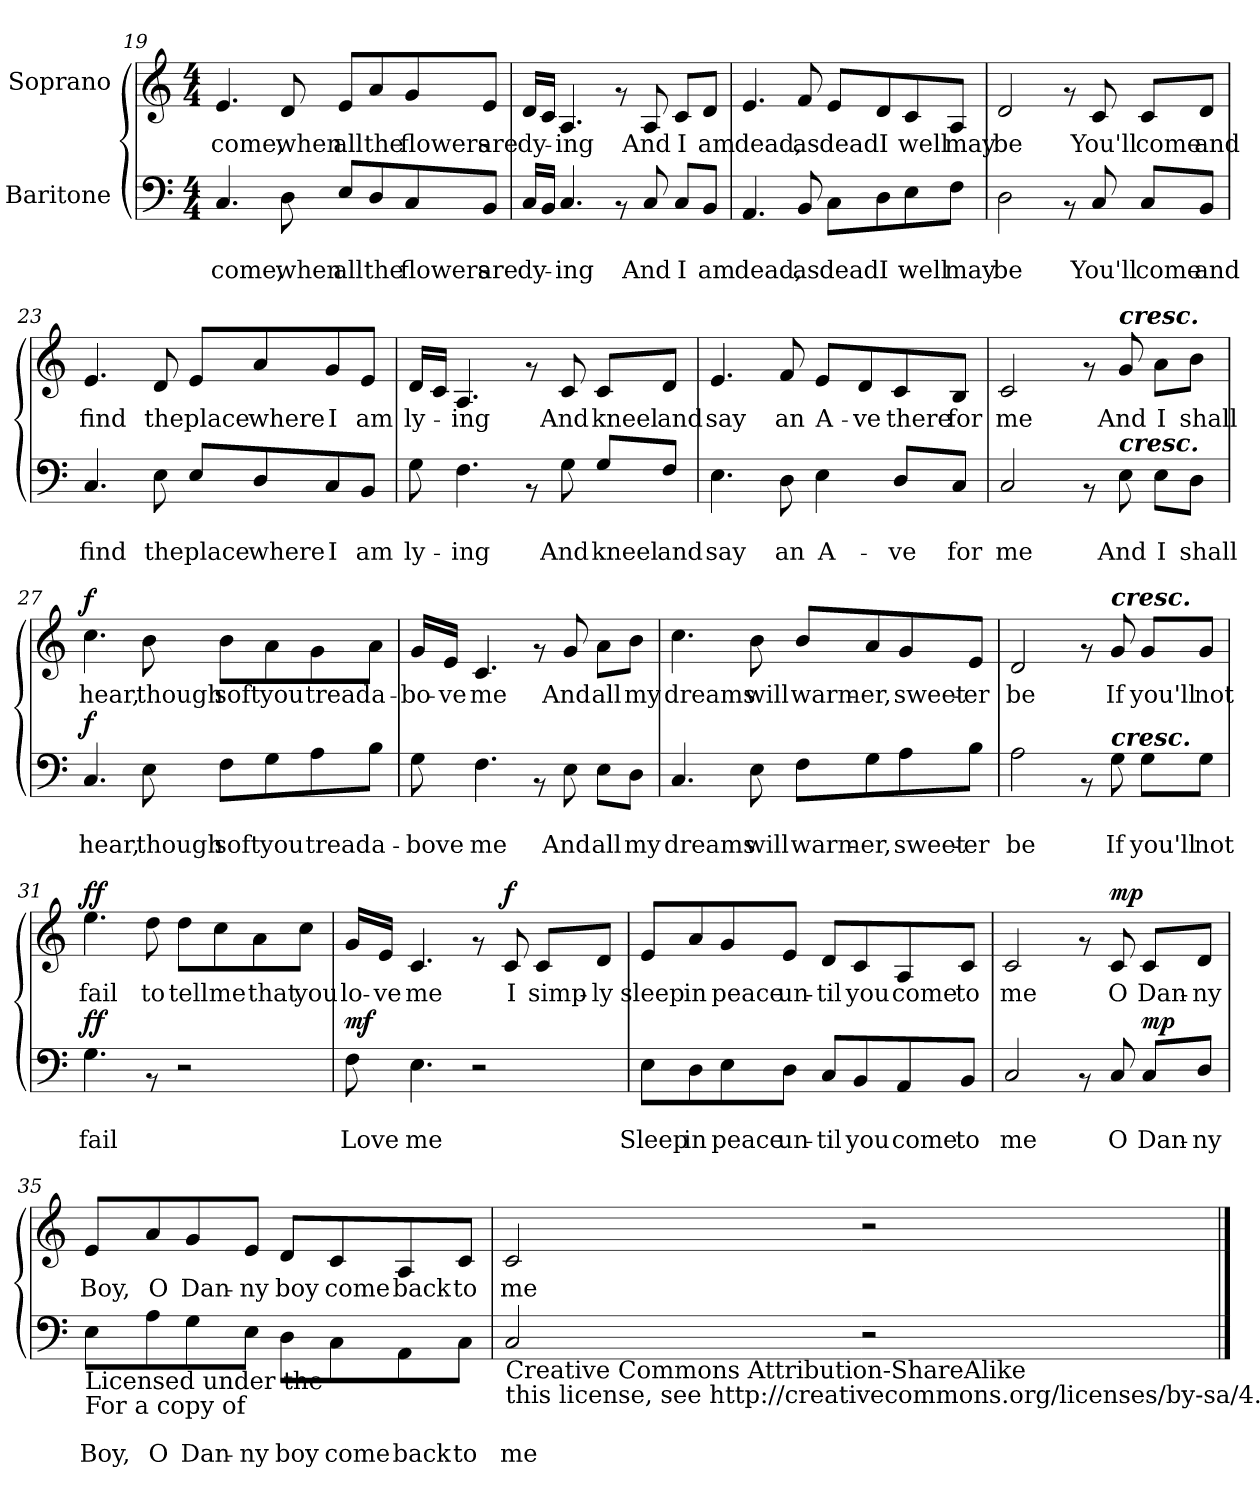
**kern	**text	**text	**dynam	**kern	**text	**dynam
*part2	*part2	*part2	*part2	*part1	*part1	*part1
*staff2	*staff2	*staff2	*staff2	*staff1	*staff1	*staff1
*I"Baritone	*	*	*	*I"Soprano	*	*
*clefF4	*	*	*	*clefG2	*	*
*k[]	*	*	*	*k[]	*	*
*C:	*	*	*	*C:	*	*
*M4/4	*	*	*	*M4/4	*	*
=19	=19	=19	=19	=19	=19	=19
!	!	!LO:LY:b	!	!	!LO:LY:b	!
4.C/	.	come,	.	4.e/	come,	.
!	!	!LO:LY:b	!	!	!LO:LY:b	!
8D\	.	when	.	8d/	when	.
!	!	!LO:LY:b	!	!	!LO:LY:b	!
8E/L	.	all	.	8e/L	all	.
!	!	!LO:LY:b	!	!	!LO:LY:b	!
8D/	.	the	.	8a/	the	.
!	!	!LO:LY:b	!	!	!LO:LY:b	!
8C/	.	flowers	.	8g/	flowers	.
!	!	!LO:LY:b	!	!	!LO:LY:b	!
8BB/J	.	are	.	8e/J	are	.
=20	=20	=20	=20	=20	=20	=20
!	!	!LO:LY:b	!	!	!LO:LY:b	!
16C/LL	.	dy-	.	16d/LL	dy-	.
16BB/JJ	.	.	.	16c/JJ	.	.
!	!	!LO:LY:b	!	!	!LO:LY:b	!
4.C/	.	-ing	.	4.A/	-ing	.
8rAA	.	.	.	8rf	.	.
!	!	!LO:LY:b	!	!	!LO:LY:b	!
8C/	.	And	.	8A/	And	.
!	!	!LO:LY:b	!	!	!LO:LY:b	!
8C/L	.	I	.	8c/L	I	.
!	!	!LO:LY:b	!	!	!LO:LY:b	!
8BB/J	.	am	.	8d/J	am	.
=21	=21	=21	=21	=21	=21	=21
!	!	!LO:LY:b	!	!	!LO:LY:b	!
4.AA/	.	dead,	.	4.e/	dead,	.
!	!	!LO:LY:b	!	!	!LO:LY:b	!
8BB/	.	as	.	8f/	as	.
!	!	!LO:LY:b	!	!	!LO:LY:b	!
8C\L	.	dead	.	8e/L	dead	.
!	!	!LO:LY:b	!	!	!LO:LY:b	!
8D\	.	I	.	8d/	I	.
!	!	!LO:LY:b	!	!	!LO:LY:b	!
8E\	.	well	.	8c/	well	.
!	!	!LO:LY:b	!	!	!LO:LY:b	!
8F\J	.	may	.	8A/J	may	.
!!LO:LB:g=z
=22	=22	=22	=22	=22	=22	=22
!	!	!LO:LY:b	!	!	!LO:LY:b	!
2D\	.	be	.	2d/	be	.
8rAA	.	.	.	8rf	.	.
!	!	!LO:LY:b	!	!	!LO:LY:b	!
8C/	.	You'll	.	8c/	You'll	.
!	!	!LO:LY:b	!	!	!LO:LY:b	!
8C/L	.	come	.	8c/L	come	.
!	!	!LO:LY:b	!	!	!LO:LY:b	!
8BB/J	.	and	.	8d/J	and	.
=23	=23	=23	=23	=23	=23	=23
!	!	!LO:LY:b	!	!	!LO:LY:b	!
4.C/	.	find	.	4.e/	find	.
!	!	!LO:LY:b	!	!	!LO:LY:b	!
8E\	.	the	.	8d/	the	.
!	!	!LO:LY:b	!	!	!LO:LY:b	!
8E/L	.	place	.	8e/L	place	.
!	!	!LO:LY:b	!	!	!LO:LY:b	!
8D/	.	where	.	8a/	where	.
!	!	!LO:LY:b	!	!	!LO:LY:b	!
8C/	.	I	.	8g/	I	.
!	!	!LO:LY:b	!	!	!LO:LY:b	!
8BB/J	.	am	.	8e/J	am	.
=24	=24	=24	=24	=24	=24	=24
!	!	!LO:LY:b	!	!	!LO:LY:b	!
8G\	.	ly-	.	16d/LL	ly-	.
.	.	.	.	16c/JJ	.	.
!	!	!LO:LY:b	!	!	!LO:LY:b	!
4.F\	.	-ing	.	4.A/	-ing	.
8rAA	.	.	.	8rf	.	.
!	!	!LO:LY:b	!	!	!LO:LY:b	!
8G\	.	And	.	8c/	And	.
!	!	!LO:LY:b	!	!	!LO:LY:b	!
8G/L	.	kneel	.	8c/L	kneel	.
!	!	!LO:LY:b	!	!	!LO:LY:b	!
8F/J	.	and	.	8d/J	and	.
=25	=25	=25	=25	=25	=25	=25
!	!	!LO:LY:b	!	!	!LO:LY:b	!
4.E\	.	say	.	4.e/	say	.
!	!	!LO:LY:b	!	!	!LO:LY:b	!
8D\	.	an	.	8f/	an	.
!	!	!LO:LY:b	!	!	!LO:LY:b	!
4E\	.	A-	.	8e/L	A-	.
!	!	!	!	!	!LO:LY:b	!
.	.	.	.	8d/	-ve	.
!	!	!LO:LY:b	!	!	!LO:LY:b	!
8D/L	.	-ve	.	8c/	there	.
!	!	!LO:LY:b	!	!	!LO:LY:b	!
8C/J	.	for	.	8B/J	for	.
=26	=26	=26	=26	=26	=26	=26
!	!	!LO:LY:b	!	!	!LO:LY:b	!
2C/	.	me	.	2c/	me	.
8rAA	.	.	.	8rf	.	.
!	!	!	!	!LO:TX:a:Bi:t=cresc.	!	!
!LO:TX:a:Bi:t=cresc.	!	!	!	!	!	!
!	!	!LO:LY:b	!	!	!LO:LY:b	!
8E\	.	And	.	8g/	And	.
!	!	!LO:LY:b	!	!	!LO:LY:b	!
8E\L	.	I	.	8a\L	I	.
!	!	!LO:LY:b	!	!	!LO:LY:b	!
8D\J	.	shall	.	8b\J	shall	.
=27	=27	=27	=27	=27	=27	=27
!	!	!LO:LY:b	!LO:DY:a	!	!LO:LY:b	!LO:DY:a
4.C/	.	hear,	f	4.cc\	hear,	f
!	!	!LO:LY:b	!	!	!LO:LY:b	!
8E\	.	though	.	8b\	though	.
!	!	!LO:LY:b	!	!	!LO:LY:b	!
8F\L	.	soft	.	8b\L	soft	.
!	!	!LO:LY:b	!	!	!LO:LY:b	!
8G\	.	you	.	8a\	you	.
!	!	!LO:LY:b	!	!	!LO:LY:b	!
8A\	.	tread	.	8g\	tread	.
!	!	!LO:LY:b	!	!	!LO:LY:b	!
8B\J	.	a-	.	8a\J	a-	.
!!LO:PB:g=z
=28	=28	=28	=28	=28	=28	=28
!	!	!LO:LY:b	!	!	!LO:LY:b	!
8G\	.	-bove	.	16g/LL	-bo-	.
!	!	!	!	!	!LO:LY:b	!
.	.	.	.	16e/JJ	-ve	.
!	!	!LO:LY:b	!	!	!LO:LY:b	!
4.F\	.	me	.	4.c/	me	.
8rAA	.	.	.	8rf	.	.
!	!	!LO:LY:b	!	!	!LO:LY:b	!
8E\	.	And	.	8g/	And	.
!	!	!LO:LY:b	!	!	!LO:LY:b	!
8E\L	.	all	.	8a\L	all	.
!	!	!LO:LY:b	!	!	!LO:LY:b	!
8D\J	.	my	.	8b\J	my	.
=29	=29	=29	=29	=29	=29	=29
!	!	!LO:LY:b	!	!	!LO:LY:b	!
4.C/	.	dreams	.	4.cc\	dreams	.
!	!	!LO:LY:b	!	!	!LO:LY:b	!
8E\	.	will	.	8b\	will	.
!	!	!LO:LY:b	!	!	!LO:LY:b	!
8F\L	.	warm-	.	8b/L	warm-	.
!	!	!LO:LY:b	!	!	!LO:LY:b	!
8G\	.	-er,	.	8a/	-er,	.
!	!	!LO:LY:b	!	!	!LO:LY:b	!
8A\	.	sweet-	.	8g/	sweet-	.
!	!	!LO:LY:b	!	!	!LO:LY:b	!
8B\J	.	-er	.	8e/J	-er	.
=30	=30	=30	=30	=30	=30	=30
!	!	!LO:LY:b	!	!	!LO:LY:b	!
2A\	.	be	.	2d/	be	.
8rAA	.	.	.	8rf	.	.
!	!	!	!	!LO:TX:a:Bi:t=cresc.	!	!
!LO:TX:a:Bi:t=cresc.	!	!	!	!	!	!
!	!	!LO:LY:b	!	!	!LO:LY:b	!
8G\	.	If	.	8g/	If	.
!	!	!LO:LY:b	!	!	!LO:LY:b	!
8G\L	.	you'll	.	8g/L	you'll	.
!	!	!LO:LY:b	!	!	!LO:LY:b	!
8G\J	.	not	.	8g/J	not	.
=31	=31	=31	=31	=31	=31	=31
!	!	!LO:LY:b	!LO:DY:a	!	!LO:LY:b	!LO:DY:a
4.G\	.	fail	ff	4.ee\	fail	ff
!	!	!	!	!	!LO:LY:b	!
8rAA	.	.	.	8dd\	to	.
!	!	!	!	!	!LO:LY:b	!
2r	.	.	.	8dd\L	tell	.
!	!	!	!	!	!LO:LY:b	!
.	.	.	.	8cc\	me	.
!	!	!	!	!	!LO:LY:b	!
.	.	.	.	8a\	that	.
!	!	!	!	!	!LO:LY:b	!
.	.	.	.	8cc\J	you	.
=32	=32	=32	=32	=32	=32	=32
!	!	!LO:LY:b	!LO:DY:a	!	!LO:LY:b	!
8F\	.	Love	mf	16g/LL	lo-	.
!	!	!	!	!	!LO:LY:b	!
.	.	.	.	16e/JJ	-ve	.
!	!	!LO:LY:b	!	!	!LO:LY:b	!
4.E\	.	me	.	4.c/	me	.
2r	.	.	.	8rf	.	.
!	!	!	!	!	!LO:LY:b	!LO:DY:a
.	.	.	.	8c/	I	f
!	!	!	!	!	!LO:LY:b	!
.	.	.	.	8c/L	simp-	.
!	!	!	!	!	!LO:LY:b	!
.	.	.	.	8d/J	-ly	.
!!LO:LB:g=z
=33	=33	=33	=33	=33	=33	=33
!	!	!LO:LY:b	!	!	!LO:LY:b	!
8E\L	.	Sleep	.	8e/L	sleep	.
!	!	!LO:LY:b	!	!	!LO:LY:b	!
8D\	.	in	.	8a/	in	.
!	!	!LO:LY:b	!	!	!LO:LY:b	!
8E\	.	peace	.	8g/	peace	.
!	!	!LO:LY:b	!	!	!LO:LY:b	!
8D\J	.	un-	.	8e/J	un-	.
!	!	!LO:LY:b	!	!	!LO:LY:b	!
8C/L	.	-til	.	8d/L	-til	.
!	!	!LO:LY:b	!	!	!LO:LY:b	!
8BB/	.	you	.	8c/	you	.
!	!	!LO:LY:b	!	!	!LO:LY:b	!
8AA/	.	come	.	8A/	come	.
!	!	!LO:LY:b	!	!	!LO:LY:b	!
8BB/J	.	to	.	8c/J	to	.
=34	=34	=34	=34	=34	=34	=34
!	!	!LO:LY:b	!	!	!LO:LY:b	!
2C/	.	me	.	2c/	me	.
8rAA	.	.	.	8rf	.	.
!	!	!LO:LY:b	!	!	!LO:LY:b	!LO:DY:a
8C/	.	O	.	8c/	O	mp
!	!	!LO:LY:b	!LO:DY:a	!	!LO:LY:b	!
8C/L	.	Dan-	mp	8c/L	Dan-	.
!	!	!LO:LY:b	!	!	!LO:LY:b	!
8D/J	.	-ny	.	8d/J	-ny	.
=35	=35	=35	=35	=35	=35	=35
!LO:TX:b:t=Licensed under the	!	!	!	!	!	!
!LO:TX:b:t=For a copy of	!	!	!	!	!	!
!	!	!LO:LY:b	!	!	!LO:LY:b	!
8E\L	.	Boy,	.	8e/L	Boy,	.
!	!	!LO:LY:b	!	!	!LO:LY:b	!
8A\	.	O	.	8a/	O	.
!	!	!LO:LY:b	!	!	!LO:LY:b	!
8G\	.	Dan-	.	8g/	Dan-	.
!	!	!LO:LY:b	!	!	!LO:LY:b	!
8E\J	.	-ny	.	8e/J	-ny	.
!	!	!LO:LY:b	!	!	!LO:LY:b	!
8D\L	.	boy	.	8d/L	boy	.
!	!	!LO:LY:b	!	!	!LO:LY:b	!
8C\	.	come	.	8c/	come	.
!	!	!LO:LY:b	!	!	!LO:LY:b	!
8AA\	.	back	.	8A/	back	.
!	!	!LO:LY:b	!	!	!LO:LY:b	!
8C\J	.	to	.	8c/J	to	.
=36	=36	=36	=36	=36	=36	=36
!LO:TX:b:t=Creative Commons Attribution-ShareAlike	!	!	!	!	!	!
!LO:TX:b:t=this license, see http&colon;//creativecommons.org/licenses/by-sa/4.0/	!	!	!	!	!	!
!	!	!LO:LY:b	!	!	!LO:LY:b	!
2C/	.	me	.	2c/	me	.
2r	.	.	.	2r	.	.
==	==	==	==	==	==	==
*-	*-	*-	*-	*-	*-	*-
